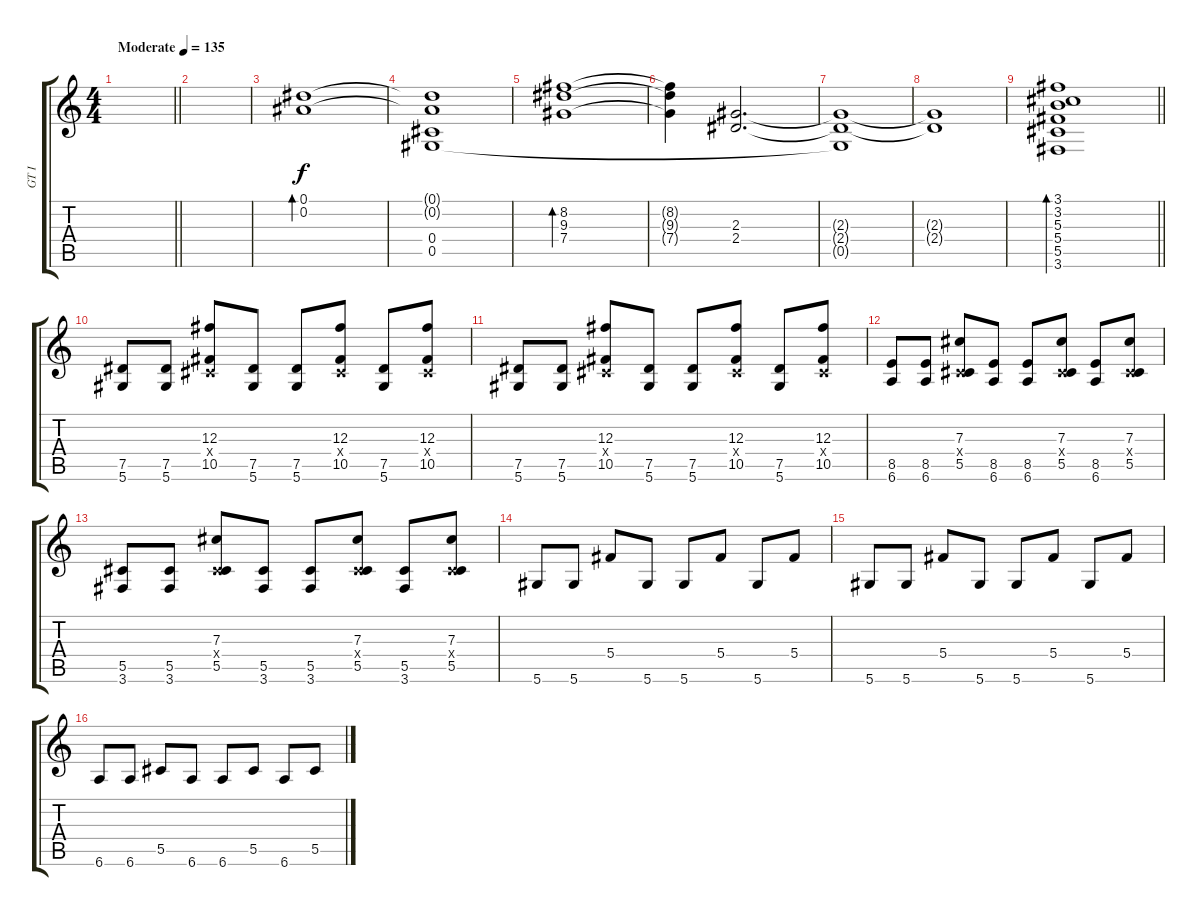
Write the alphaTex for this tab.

\track ("GT I" "GT I") {instrument overdrivenguitar}
\staff {score tabs}
\tuning (Eb4 Bb3 Gb3 Db3 Ab2 Eb2) {hide}
\ts (4 4)
\tempo (135 "Moderate")
\clef g2
\barLineRight lightlight
\ks c
|
\section ("" "")
|
(0.1 0.2).1{bd 240} |
(0.1{t} 0.2{t} 0.4 0.5).1 |
(8.2 9.3 7.4).1{bd 240} |
(8.2{t} 9.3{t} 7.4{t}).4 (2.3 2.4).2{d} |
(2.3{t} 2.4{t} 0.5{t}).1 |
(2.3{t} 2.4{t}).1 |
\barLineRight lightlight
(3.1 3.2 5.3 5.4 5.5 3.6).1{bd 240} |
\section ("" "")
(7.5 5.6).8 (7.5 5.6).8 (12.3 0.4{x} 10.5).8 (7.5 5.6).8 (7.5 5.6).8 (12.3 0.4{x} 10.5).8 (7.5 5.6).8 (12.3 0.4{x} 10.5).8 |
(7.5 5.6).8 (7.5 5.6).8 (12.3 0.4{x} 10.5).8 (7.5 5.6).8 (7.5 5.6).8 (12.3 0.4{x} 10.5).8 (7.5 5.6).8 (12.3 0.4{x} 10.5).8 |
(8.5 6.6).8 (8.5 6.6).8 (7.3 0.4{x} 5.5).8 (8.5 6.6).8 (8.5 6.6).8 (7.3 0.4{x} 5.5).8 (8.5 6.6).8 (7.3 0.4{x} 5.5).8 |
(5.5 3.6).8 (5.5 3.6).8 (7.3 0.4{x} 5.5).8 (5.5 3.6).8 (5.5 3.6).8 (7.3 0.4{x} 5.5).8 (5.5 3.6).8 (7.3 0.4{x} 5.5).8 |
5.6.8 5.6.8 5.4.8 5.6.8 5.6.8 5.4.8 5.6.8 5.4.8 |
5.6.8 5.6.8 5.4.8 5.6.8 5.6.8 5.4.8 5.6.8 5.4.8 |
6.6.8 6.6.8 5.5.8 6.6.8 6.6.8 5.5.8 6.6.8 5.5.8
